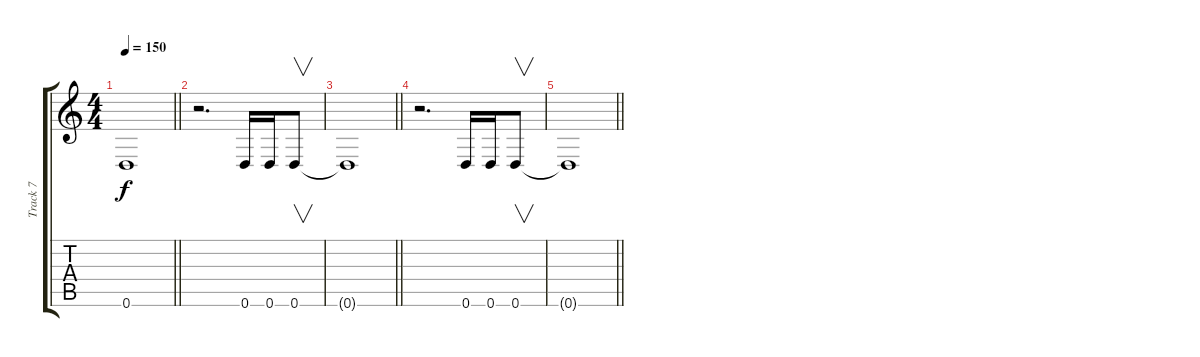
\track ("Track 7" "Track 7") {instrument electricguitarclean}
\staff {score tabs}
\tuning (E4 B3 G3 D3 A2 D2) {hide}
\ts (4 4)
\tempo 150
\clef g2
\barLineRight lightlight
\ks c
0.6{t}.1{dy f} |
r.2{d} 0.6.16 0.6.16 0.6.8{v} |
\barLineRight lightlight
0.6{t}.1 |
r.2{d} 0.6.16 0.6.16 0.6.8{v} |
\barLineRight lightlight
0.6{t}.1
